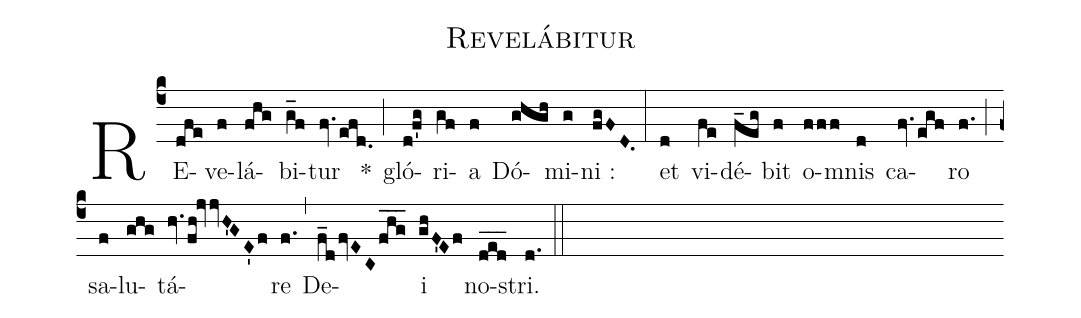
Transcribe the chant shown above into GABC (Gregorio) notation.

name:Revelábitur;
%%
(c4) RE(dfe)ve(f)lá(fhg)bi(g_f)tur(fv.efd.) *(;)
gló(d!f'g)ri(gf)a(f) Dó(ghgh)mi(g)ni :(fgFD.) (:)
et(d) vi(fe)dé(f_eg)bit(f) o(fff)mnis(d) ca(fv.egf)ro(f.) (;)
sa(f)lu(ghg)tá(hv.fh!jvvH'GE'f)re(f.) (,)
De(f_dfvECf_h_g_)i(ghF'Ef) no(ded___)stri.(d.) (::)
